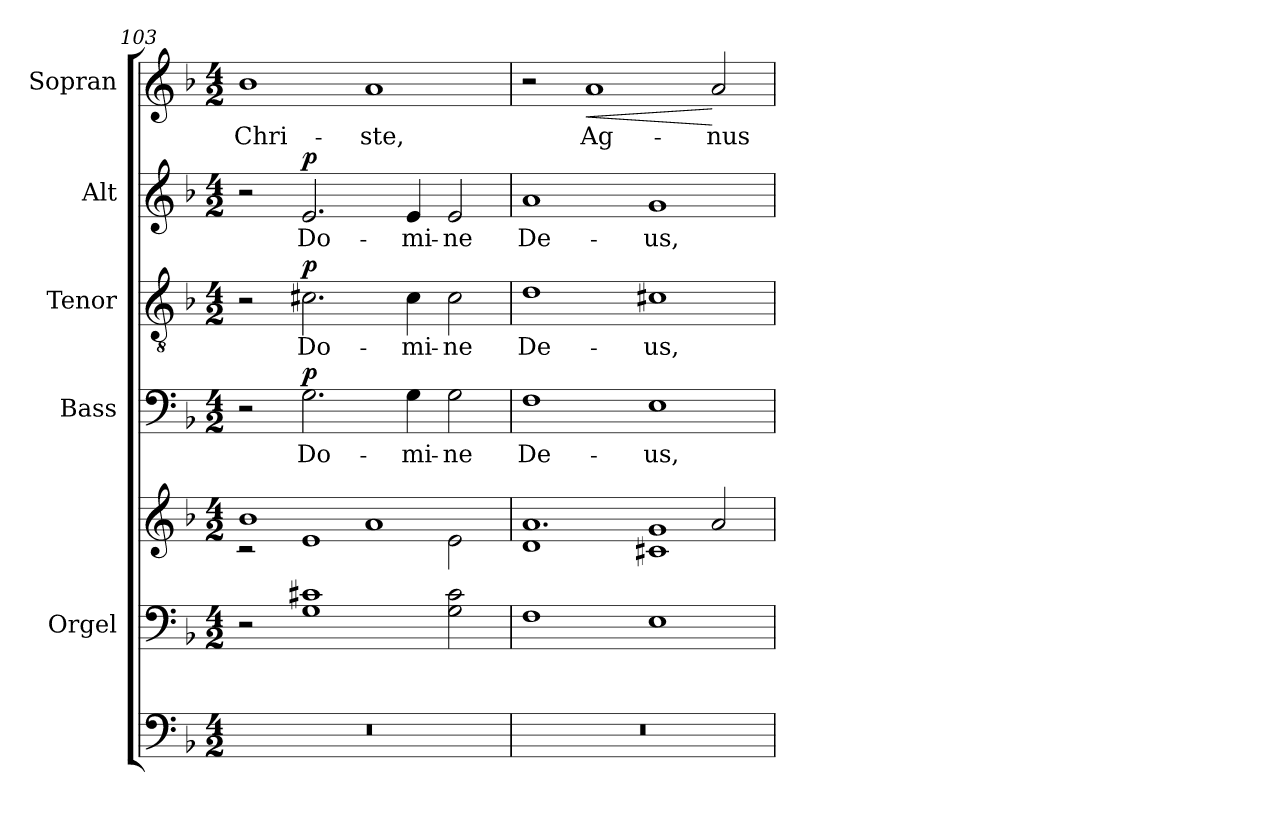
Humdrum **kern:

**kern	**kern	**kern	**kern	**text	**dynam	**kern	**text	**dynam	**kern	**text	**dynam	**kern	**text	**dynam
*part6	*part5	*part5	*part4	*part4	*part4	*part3	*part3	*part3	*part2	*part2	*part2	*part1	*part1	*part1
*staff7	*staff6	*staff5	*staff4	*staff4	*staff4	*staff3	*staff3	*staff3	*staff2	*staff2	*staff2	*staff1	*staff1	*staff1
*	*I"Orgel	*	*I"Bass	*	*	*I"Tenor	*	*	*I"Alt	*	*	*I"Sopran	*	*
*	*I'Org.	*	*I'B	*	*	*I'T	*	*	*I'A	*	*	*I'S	*	*
!!LO:LB:g=z
*clefF4	*clefF4	*clefG2	*clefF4	*	*	*clefGv2	*	*	*clefG2	*	*	*clefG2	*	*
*ITrd7c12	*	*	*	*	*	*	*	*	*	*	*	*	*	*
*k[b-]	*k[b-]	*k[b-]	*k[b-]	*	*	*k[b-]	*	*	*k[b-]	*	*	*k[b-]	*	*
*F:	*F:	*F:	*F:	*	*	*F:	*	*	*F:	*	*	*F:	*	*
*M4/2	*M4/2	*M4/2	*M4/2	*	*	*M4/2	*	*	*M4/2	*	*	*M4/2	*	*
=103	=103	=103	=103	=103	=103	=103	=103	=103	=103	=103	=103	=103	=103	=103
*	*	*^	*	*	*	*	*	*	*	*	*	*	*	*
!	!	!	!	!	!	!	!	!	!	!	!	!	!	!LO:LY:b	!
0r	2r	1b-	2rc	2r	.	.	2r	.	.	2r	.	.	1b-	Chri-	.
!	!	!	!	!	!LO:LY:b	!LO:DY:a	!	!LO:LY:b	!LO:DY:a	!	!LO:LY:b	!LO:DY:a	!	!	!
.	1G 1c#X	.	1e	2.G\	Do-	p	2.c#X\	Do-	p	2.e/	Do-	p	.	.	.
!	!	!	!	!	!	!	!	!	!	!	!	!	!	!LO:LY:b	!
.	.	1a	.	.	.	.	.	.	.	.	.	.	1a	-ste,	.
!	!	!	!	!	!LO:LY:b	!	!	!LO:LY:b	!	!	!LO:LY:b	!	!	!	!
.	.	.	.	4G\	-mi-	.	4c#\	-mi-	.	4e/	-mi-	.	.	.	.
!	!	!	!	!	!LO:LY:b	!	!	!LO:LY:b	!	!	!LO:LY:b	!	!	!	!
.	2G\ 2c#\	.	2e\	2G\	-ne	.	2c#\	-ne	.	2e/	-ne	.	.	.	.
=104	=104	=104	=104	=104	=104	=104	=104	=104	=104	=104	=104	=104	=104	=104	=104
!	!	!	!	!	!LO:LY:b	!	!	!LO:LY:b	!	!	!LO:LY:b	!	!	!	!
0r	1F	1.a	1d	1F	De-	.	1d	De-	.	1a	De-	.	2r	.	.
!	!	!	!	!	!	!	!	!	!	!	!	!	!	!LO:LY:b	!LO:HP:b
.	.	.	.	.	.	.	.	.	.	.	.	.	1a	Ag-	<
!	!	!	!	!	!LO:LY:b	!	!	!LO:LY:b	!	!	!LO:LY:b	!	!	!	!
.	1E	.	1c#X 1g	1E	-us,	.	1c#X	-us,	.	1g	-us,	.	.	.	.
!	!	!	!	!	!	!	!	!	!	!	!	!	!	!LO:LY:b	!
.	.	2a/	.	.	.	.	.	.	.	.	.	.	2a/	-nus	[
*	*	*v	*v	*	*	*	*	*	*	*	*	*	*	*	*
=	=	=	=	=	=	=	=	=	=	=	=	=	=	=
*-	*-	*-	*-	*-	*-	*-	*-	*-	*-	*-	*-	*-	*-	*-
